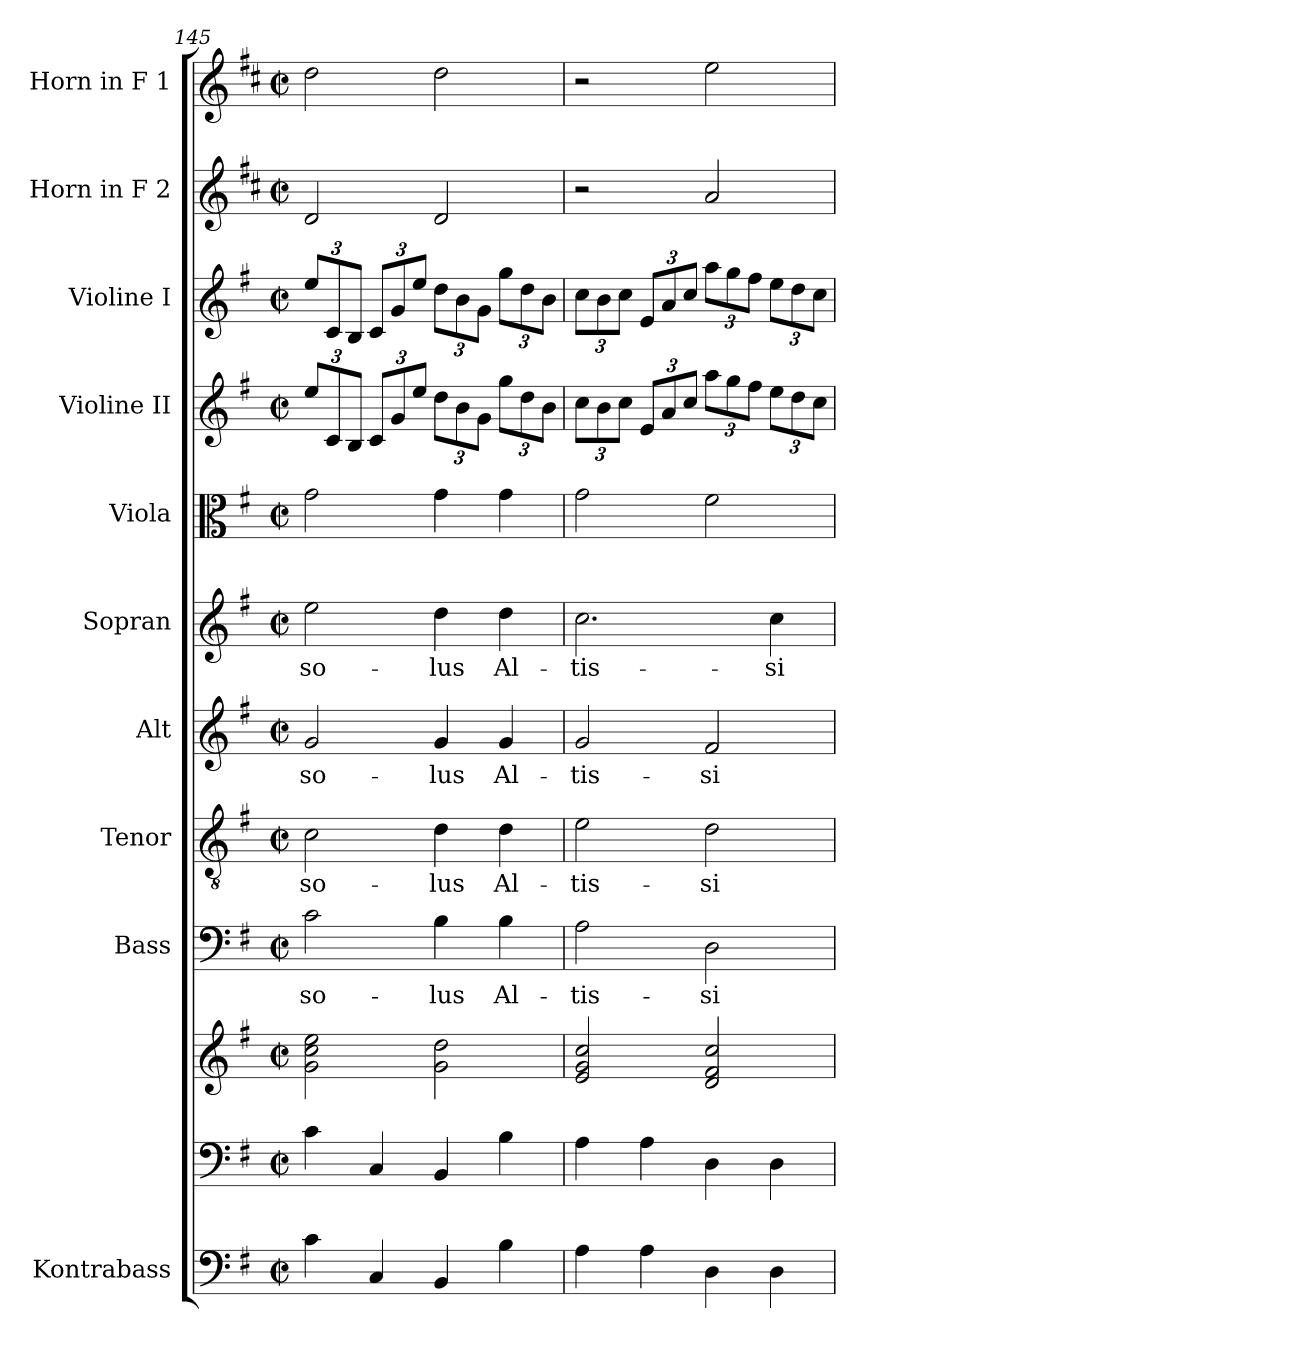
**kern	**kern	**kern	**kern	**text	**kern	**text	**kern	**text	**kern	**text	**kern	**kern	**kern	**kern	**kern
*part11	*part10	*part10	*part9	*part9	*part8	*part8	*part7	*part7	*part6	*part6	*part5	*part4	*part3	*part2	*part1
*staff12	*staff11	*staff10	*staff9	*staff9	*staff8	*staff8	*staff7	*staff7	*staff6	*staff6	*staff5	*staff4	*staff3	*staff2	*staff1
*I"Kontrabass	*	*	*I"Bass	*	*I"Tenor	*	*I"Alt	*	*I"Sopran	*	*I"Viola	*I"Violine II	*I"Violine I	*I"Horn in F 2	*I"Horn in F 1
*I'Kb.	*	*	*I'B.	*	*I'T.	*	*I'A.	*	*I'S.	*	*I'Vla.	*I'Vl. II	*I'Vl. I	*	*
*clefF4	*clefF4	*clefG2	*clefF4	*	*clefGv2	*	*clefG2	*	*clefG2	*	*clefC3	*clefG2	*clefG2	*clefG2	*clefG2
*ITrd7c12	*	*	*	*	*	*	*	*	*	*	*	*	*	*ITrd4c7	*ITrd4c7
*k[f#]	*k[f#]	*k[f#]	*k[f#]	*	*k[f#]	*	*k[f#]	*	*k[f#]	*	*k[f#]	*k[f#]	*k[f#]	*k[f#]	*k[f#]
*G:	*G:	*G:	*G:	*	*G:	*	*G:	*	*G:	*	*G:	*G:	*G:	*G:	*G:
*M2/2	*M2/2	*M2/2	*M2/2	*	*M2/2	*	*M2/2	*	*M2/2	*	*M2/2	*M2/2	*M2/2	*M2/2	*M2/2
*met(c|)	*met(c|)	*met(c|)	*met(c|)	*	*met(c|)	*	*met(c|)	*	*met(c|)	*	*met(c|)	*met(c|)	*met(c|)	*met(c|)	*met(c|)
=145	=145	=145	=145	=145	=145	=145	=145	=145	=145	=145	=145	=145	=145	=145	=145
!	!	!	!	!LO:LY:b	!	!LO:LY:b	!	!LO:LY:b	!	!LO:LY:b	!	!	!	!	!
*	*	*	*	*	*	*	*	*	*	*	*	*Xbrackettup	*Xbrackettup	*	*
4C\	4c\	2g\ 2cc\ 2ee\	2c\	so-	2c\	so-	2g/	so-	2ee\	so-	2g\	12ee/L	12ee/L	2G/	2g\
.	.	.	.	.	.	.	.	.	.	.	.	12c/	12c/	.	.
.	.	.	.	.	.	.	.	.	.	.	.	12B/J	12B/J	.	.
4CC/	4C/	.	.	.	.	.	.	.	.	.	.	12c/L	12c/L	.	.
.	.	.	.	.	.	.	.	.	.	.	.	12g/	12g/	.	.
.	.	.	.	.	.	.	.	.	.	.	.	12ee/J	12ee/J	.	.
!	!	!	!	!LO:LY:b	!	!LO:LY:b	!	!LO:LY:b	!	!LO:LY:b	!	!	!	!	!
4BBB/	4BB/	2g\ 2dd\	4B\	-lus	4d\	-lus	4g/	-lus	4dd\	-lus	4g\	12dd\L	12dd\L	2G/	2g\
.	.	.	.	.	.	.	.	.	.	.	.	12b\	12b\	.	.
.	.	.	.	.	.	.	.	.	.	.	.	12g\J	12g\J	.	.
!	!	!	!	!LO:LY:b	!	!LO:LY:b	!	!LO:LY:b	!	!LO:LY:b	!	!	!	!	!
4BB\	4B\	.	4B\	Al-	4d\	Al-	4g/	Al-	4dd\	Al-	4g\	12gg\L	12gg\L	.	.
.	.	.	.	.	.	.	.	.	.	.	.	12dd\	12dd\	.	.
.	.	.	.	.	.	.	.	.	.	.	.	12b\J	12b\J	.	.
=146	=146	=146	=146	=146	=146	=146	=146	=146	=146	=146	=146	=146	=146	=146	=146
!	!	!	!	!LO:LY:b	!	!LO:LY:b	!	!LO:LY:b	!	!LO:LY:b	!	!	!	!	!
4AA\	4A\	2e/ 2g/ 2cc/	2A\	-tis-	2e\	-tis-	2g/	-tis-	2.cc\	-tis-	2g\	12cc\L	12cc\L	2r	2r
.	.	.	.	.	.	.	.	.	.	.	.	12b\	12b\	.	.
.	.	.	.	.	.	.	.	.	.	.	.	12cc\J	12cc\J	.	.
4AA\	4A\	.	.	.	.	.	.	.	.	.	.	12e/L	12e/L	.	.
.	.	.	.	.	.	.	.	.	.	.	.	12a/	12a/	.	.
.	.	.	.	.	.	.	.	.	.	.	.	12cc/J	12cc/J	.	.
!	!	!	!	!LO:LY:b	!	!LO:LY:b	!	!LO:LY:b	!	!	!	!	!	!	!
4DD\	4D\	2d/ 2f#/ 2cc/	2D\	-si-	2d\	-si-	2f#/	-si-	.	.	2f#\	12aa\L	12aa\L	2d/	2a\
.	.	.	.	.	.	.	.	.	.	.	.	12gg\	12gg\	.	.
.	.	.	.	.	.	.	.	.	.	.	.	12ff#\J	12ff#\J	.	.
!	!	!	!	!	!	!	!	!	!	!LO:LY:b	!	!	!	!	!
4DD\	4D\	.	.	.	.	.	.	.	4cc\	-si-	.	12ee\L	12ee\L	.	.
.	.	.	.	.	.	.	.	.	.	.	.	12dd\	12dd\	.	.
.	.	.	.	.	.	.	.	.	.	.	.	12cc\J	12cc\J	.	.
=	=	=	=	=	=	=	=	=	=	=	=	=	=	=	=
*-	*-	*-	*-	*-	*-	*-	*-	*-	*-	*-	*-	*-	*-	*-	*-
